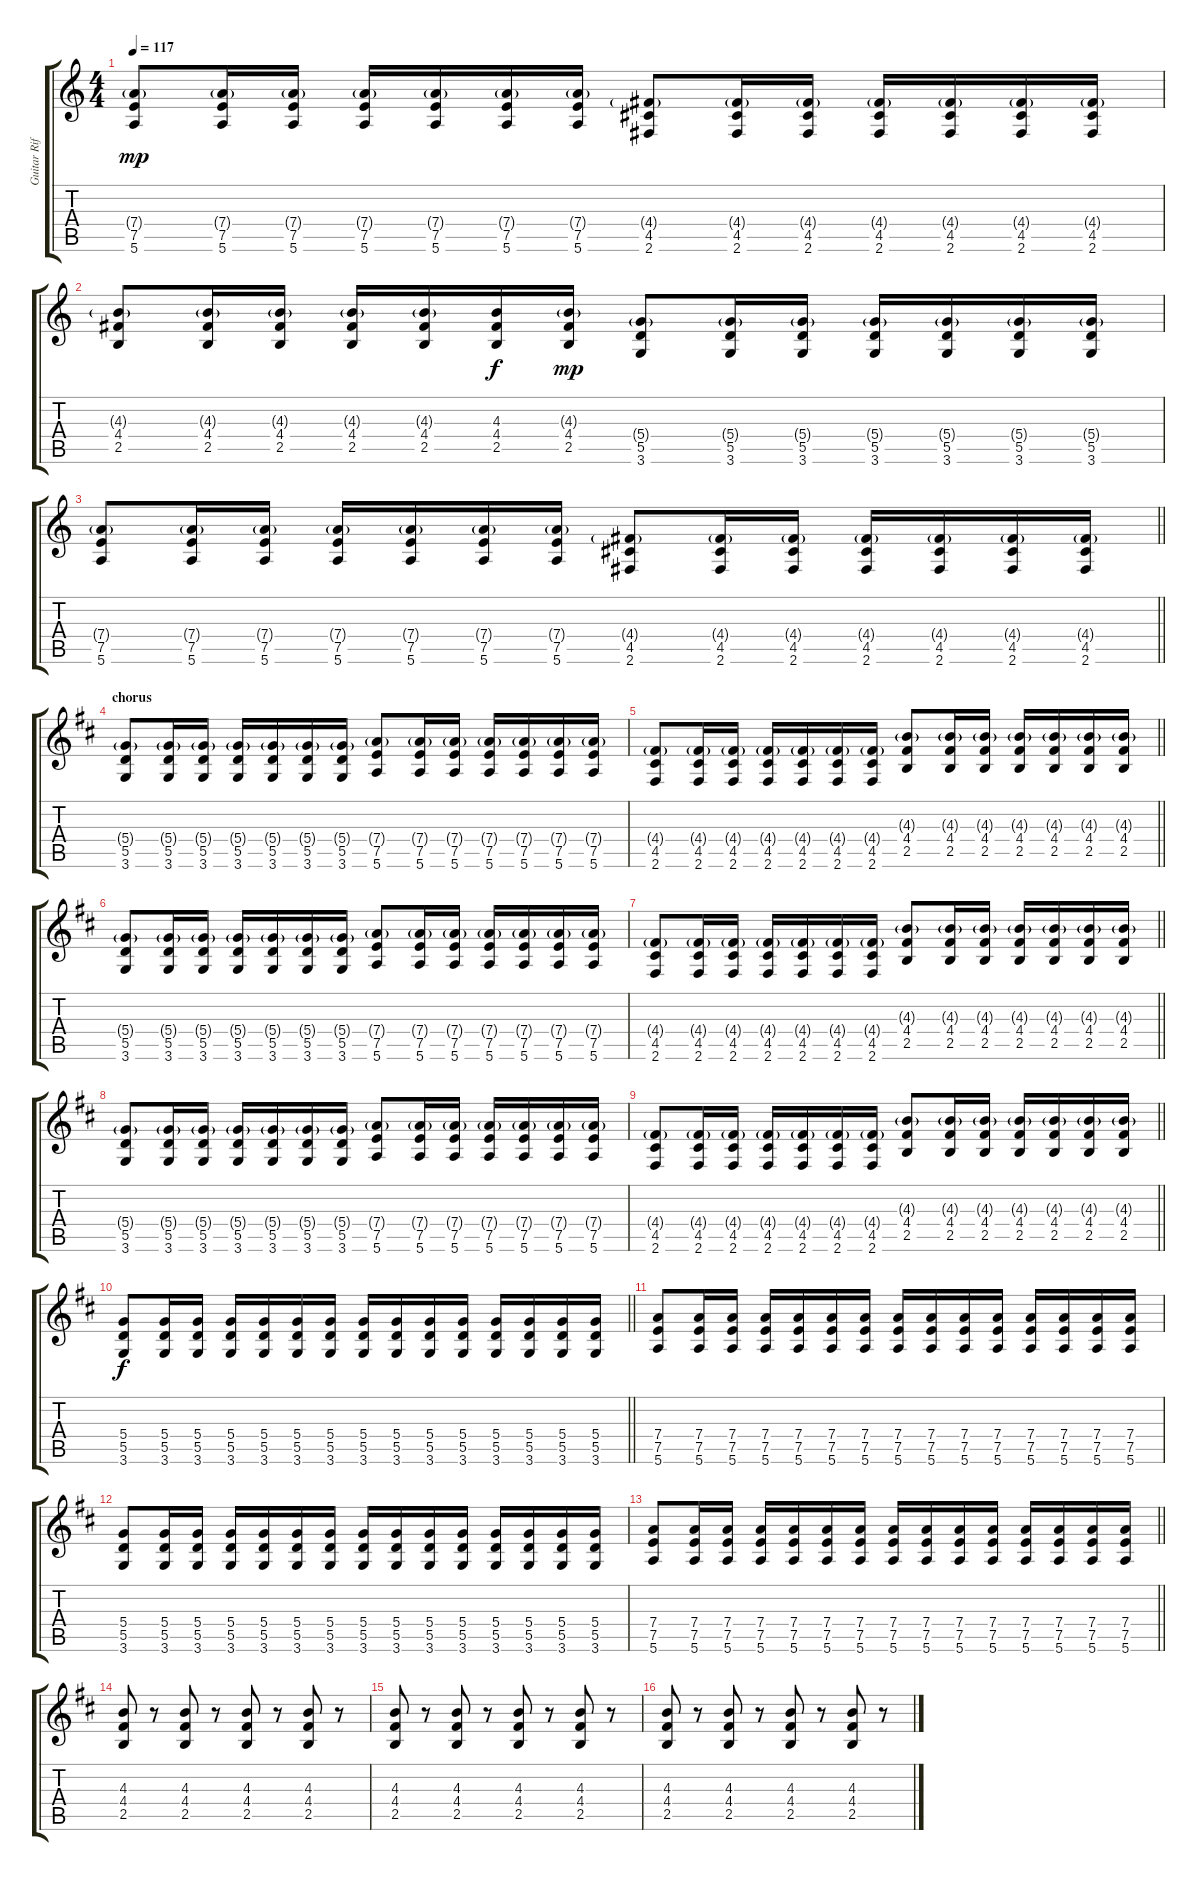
\track ("Guitar Riff" "Guitar Rif") {instrument distortionguitar}
\staff {score tabs}
\tuning (E4 B3 G3 D3 A2 E2) {hide}
\ts (4 4)
\tempo 117
\clef g2
\ks c
(7.4{g} 7.5 5.6).8{dy mp} (7.4{g} 7.5 5.6).16 (7.4{g} 7.5 5.6).16 (7.4{g} 7.5 5.6).16 (7.4{g} 7.5 5.6).16 (7.4{g} 7.5 5.6).16 (7.4{g} 7.5 5.6).16 (4.4{g} 4.5 2.6).8 (4.4{g} 4.5 2.6).16 (4.4{g} 4.5 2.6).16 (4.4{g} 4.5 2.6).16 (4.4{g} 4.5 2.6).16 (4.4{g} 4.5 2.6).16 (4.4{g} 4.5 2.6).16 |
(4.3{g} 4.4 2.5).8 (4.3{g} 4.4 2.5).16 (4.3{g} 4.4 2.5).16 (4.3{g} 4.4 2.5).16 (4.3{g} 4.4 2.5).16 (4.3 4.4 2.5).16{dy f} (4.3{g} 4.4 2.5).16{dy mp} (5.4{g} 5.5 3.6).8 (5.4{g} 5.5 3.6).16 (5.4{g} 5.5 3.6).16 (5.4{g} 5.5 3.6).16 (5.4{g} 5.5 3.6).16 (5.4{g} 5.5 3.6).16 (5.4{g} 5.5 3.6).16 |
\barLineRight lightlight
(7.4{g} 7.5 5.6).8 (7.4{g} 7.5 5.6).16 (7.4{g} 7.5 5.6).16 (7.4{g} 7.5 5.6).16 (7.4{g} 7.5 5.6).16 (7.4{g} 7.5 5.6).16 (7.4{g} 7.5 5.6).16 (4.4{g} 4.5 2.6).8 (4.4{g} 4.5 2.6).16 (4.4{g} 4.5 2.6).16 (4.4{g} 4.5 2.6).16 (4.4{g} 4.5 2.6).16 (4.4{g} 4.5 2.6).16 (4.4{g} 4.5 2.6).16 |
\section ("" "chorus")
\ks d
(5.4{g} 5.5 3.6).8 (5.4{g} 5.5 3.6).16 (5.4{g} 5.5 3.6).16 (5.4{g} 5.5 3.6).16 (5.4{g} 5.5 3.6).16 (5.4{g} 5.5 3.6).16 (5.4{g} 5.5 3.6).16 (7.4{g} 7.5 5.6).8 (7.4{g} 7.5 5.6).16 (7.4{g} 7.5 5.6).16 (7.4{g} 7.5 5.6).16 (7.4{g} 7.5 5.6).16 (7.4{g} 7.5 5.6).16 (7.4{g} 7.5 5.6).16 |
\barLineRight lightlight
(4.4{g} 4.5 2.6).8 (4.4{g} 4.5 2.6).16 (4.4{g} 4.5 2.6).16 (4.4{g} 4.5 2.6).16 (4.4{g} 4.5 2.6).16 (4.4{g} 4.5 2.6).16 (4.4{g} 4.5 2.6).16 (4.3{g} 4.4 2.5).8 (4.3{g} 4.4 2.5).16 (4.3{g} 4.4 2.5).16 (4.3{g} 4.4 2.5).16 (4.3{g} 4.4 2.5).16 (4.3{g} 4.4 2.5).16 (4.3{g} 4.4 2.5).16 |
(5.4{g} 5.5 3.6).8 (5.4{g} 5.5 3.6).16 (5.4{g} 5.5 3.6).16 (5.4{g} 5.5 3.6).16 (5.4{g} 5.5 3.6).16 (5.4{g} 5.5 3.6).16 (5.4{g} 5.5 3.6).16 (7.4{g} 7.5 5.6).8 (7.4{g} 7.5 5.6).16 (7.4{g} 7.5 5.6).16 (7.4{g} 7.5 5.6).16 (7.4{g} 7.5 5.6).16 (7.4{g} 7.5 5.6).16 (7.4{g} 7.5 5.6).16 |
\barLineRight lightlight
(4.4{g} 4.5 2.6).8 (4.4{g} 4.5 2.6).16 (4.4{g} 4.5 2.6).16 (4.4{g} 4.5 2.6).16 (4.4{g} 4.5 2.6).16 (4.4{g} 4.5 2.6).16 (4.4{g} 4.5 2.6).16 (4.3{g} 4.4 2.5).8 (4.3{g} 4.4 2.5).16 (4.3{g} 4.4 2.5).16 (4.3{g} 4.4 2.5).16 (4.3{g} 4.4 2.5).16 (4.3{g} 4.4 2.5).16 (4.3{g} 4.4 2.5).16 |
(5.4{g} 5.5 3.6).8 (5.4{g} 5.5 3.6).16 (5.4{g} 5.5 3.6).16 (5.4{g} 5.5 3.6).16 (5.4{g} 5.5 3.6).16 (5.4{g} 5.5 3.6).16 (5.4{g} 5.5 3.6).16 (7.4{g} 7.5 5.6).8 (7.4{g} 7.5 5.6).16 (7.4{g} 7.5 5.6).16 (7.4{g} 7.5 5.6).16 (7.4{g} 7.5 5.6).16 (7.4{g} 7.5 5.6).16 (7.4{g} 7.5 5.6).16 |
\barLineRight lightlight
(4.4{g} 4.5 2.6).8 (4.4{g} 4.5 2.6).16 (4.4{g} 4.5 2.6).16 (4.4{g} 4.5 2.6).16 (4.4{g} 4.5 2.6).16 (4.4{g} 4.5 2.6).16 (4.4{g} 4.5 2.6).16 (4.3{g} 4.4 2.5).8 (4.3{g} 4.4 2.5).16 (4.3{g} 4.4 2.5).16 (4.3{g} 4.4 2.5).16 (4.3{g} 4.4 2.5).16 (4.3{g} 4.4 2.5).16 (4.3{g} 4.4 2.5).16 |
\barLineRight lightlight
(5.4 5.5 3.6).8{dy f} (5.4 5.5 3.6).16 (5.4 5.5 3.6).16 (5.4 5.5 3.6).16 (5.4 5.5 3.6).16 (5.4 5.5 3.6).16 (5.4 5.5 3.6).16 (5.4 5.5 3.6).16 (5.4 5.5 3.6).16 (5.4 5.5 3.6).16 (5.4 5.5 3.6).16 (5.4 5.5 3.6).16 (5.4 5.5 3.6).16 (5.4 5.5 3.6).16 (5.4 5.5 3.6).16 |
(7.4 7.5 5.6).8 (7.4 7.5 5.6).16 (7.4 7.5 5.6).16 (7.4 7.5 5.6).16 (7.4 7.5 5.6).16 (7.4 7.5 5.6).16 (7.4 7.5 5.6).16 (7.4 7.5 5.6).16 (7.4 7.5 5.6).16 (7.4 7.5 5.6).16 (7.4 7.5 5.6).16 (7.4 7.5 5.6).16 (7.4 7.5 5.6).16 (7.4 7.5 5.6).16 (7.4 7.5 5.6).16 |
(5.4 5.5 3.6).8 (5.4 5.5 3.6).16 (5.4 5.5 3.6).16 (5.4 5.5 3.6).16 (5.4 5.5 3.6).16 (5.4 5.5 3.6).16 (5.4 5.5 3.6).16 (5.4 5.5 3.6).16 (5.4 5.5 3.6).16 (5.4 5.5 3.6).16 (5.4 5.5 3.6).16 (5.4 5.5 3.6).16 (5.4 5.5 3.6).16 (5.4 5.5 3.6).16 (5.4 5.5 3.6).16 |
\barLineRight lightlight
(7.4 7.5 5.6).8 (7.4 7.5 5.6).16 (7.4 7.5 5.6).16 (7.4 7.5 5.6).16 (7.4 7.5 5.6).16 (7.4 7.5 5.6).16 (7.4 7.5 5.6).16 (7.4 7.5 5.6).16 (7.4 7.5 5.6).16 (7.4 7.5 5.6).16 (7.4 7.5 5.6).16 (7.4 7.5 5.6).16 (7.4 7.5 5.6).16 (7.4 7.5 5.6).16 (7.4 7.5 5.6).16 |
(4.3 4.4 2.5).8 r.8 (4.3 4.4 2.5).8 r.8 (4.3 4.4 2.5).8 r.8 (4.3 4.4 2.5).8 r.8 |
(4.3 4.4 2.5).8 r.8 (4.3 4.4 2.5).8 r.8 (4.3 4.4 2.5).8 r.8 (4.3 4.4 2.5).8 r.8 |
(4.3 4.4 2.5).8 r.8 (4.3 4.4 2.5).8 r.8 (4.3 4.4 2.5).8 r.8 (4.3 4.4 2.5).8 r.8
